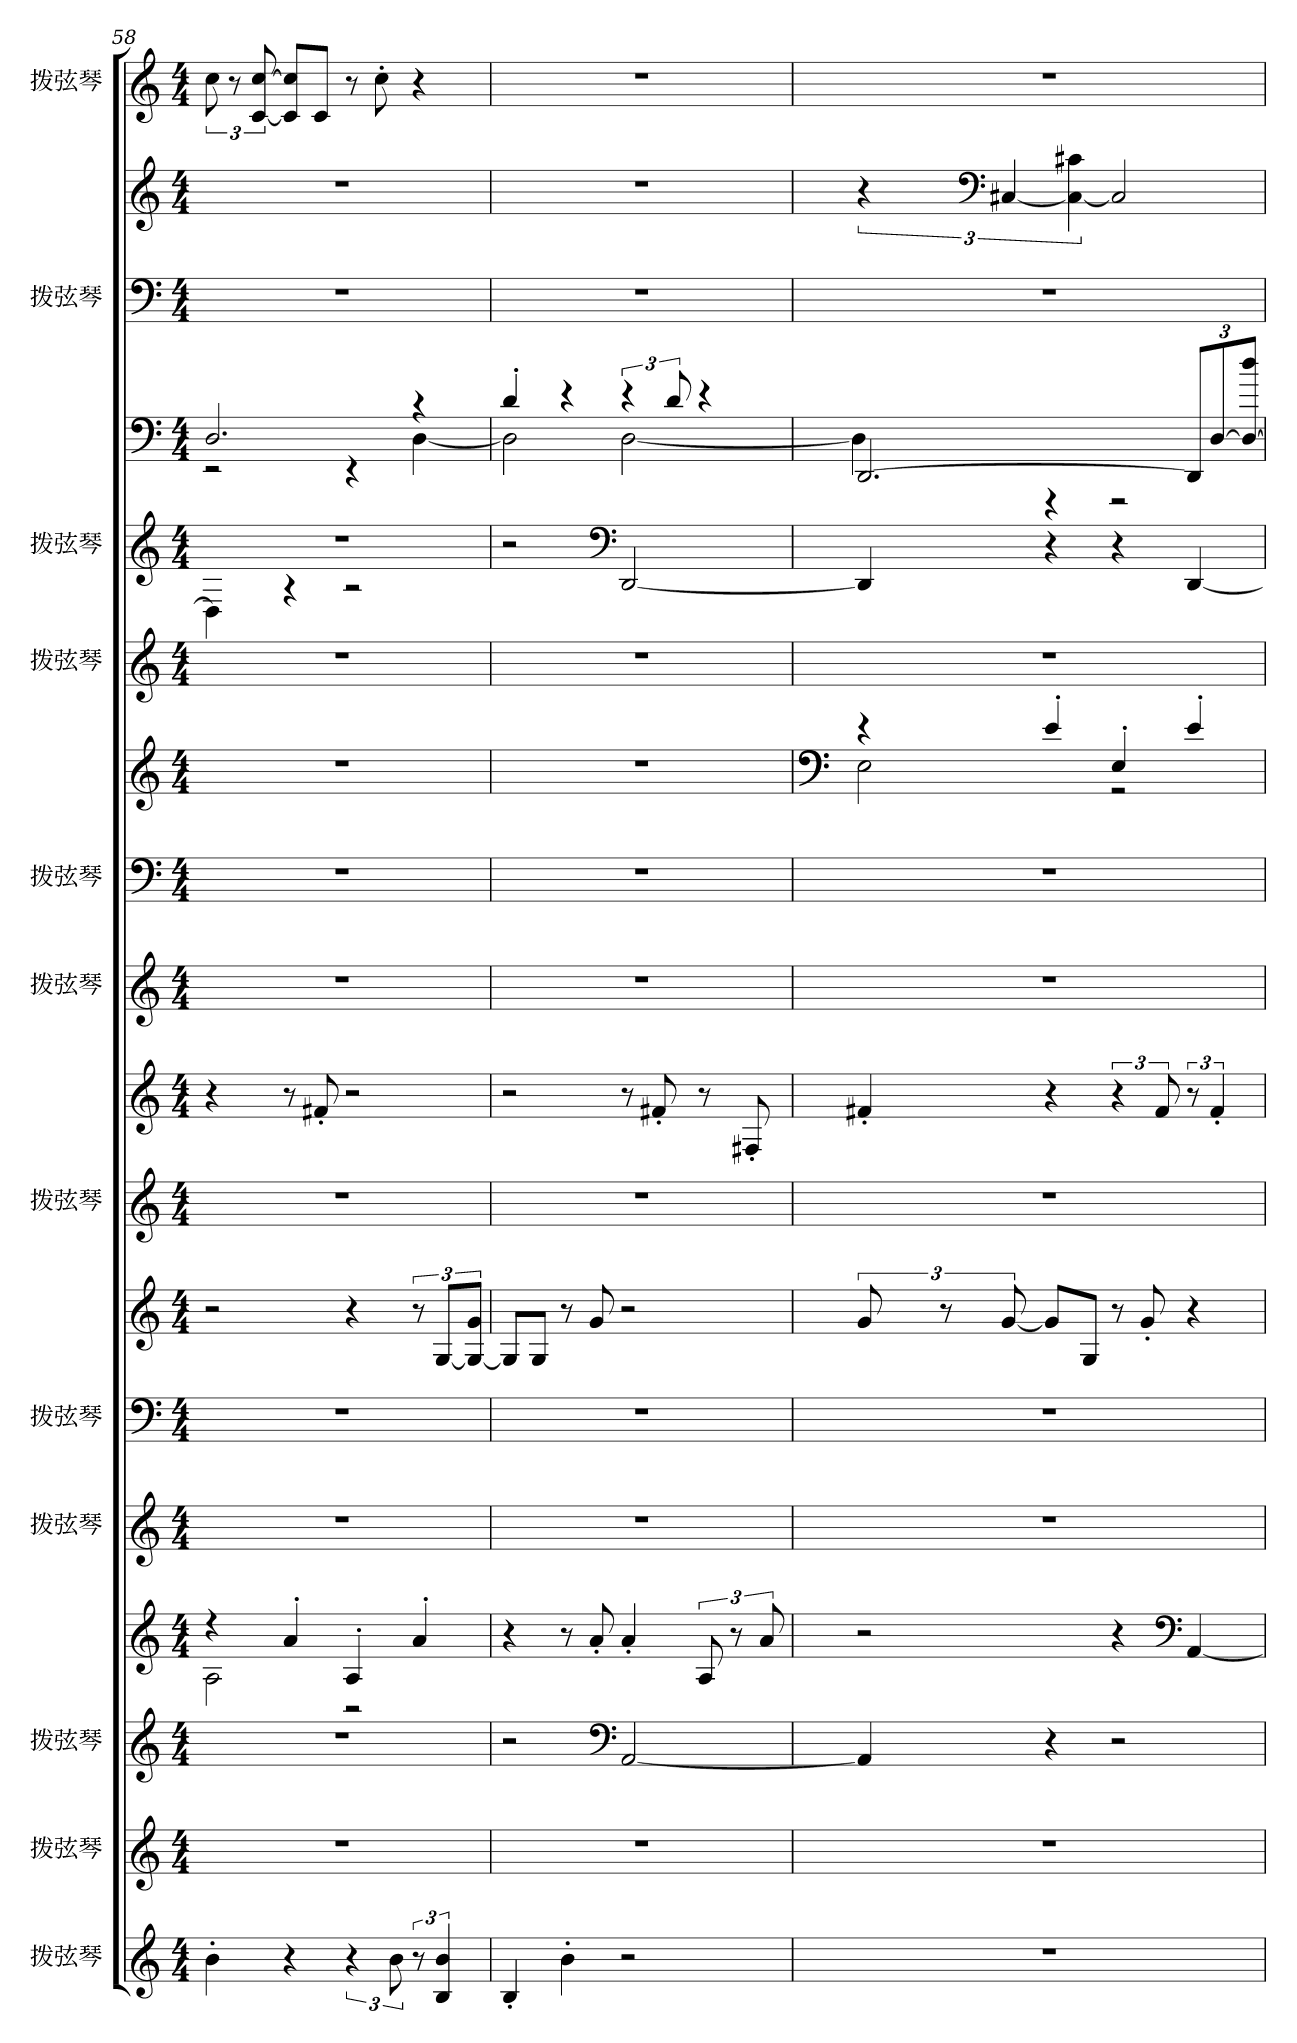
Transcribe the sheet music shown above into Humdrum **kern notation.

**kern	**kern	**kern	**kern	**kern	**kern	**kern	**kern	**kern	**kern	**kern	**kern	**kern	**kern	**kern	**kern	**kern	**kern
*part12	*part11	*part10	*part10	*part9	*part8	*part8	*part7	*part7	*part6	*part5	*part5	*part4	*part3	*part3	*part2	*part2	*part1
*staff18	*staff17	*staff16	*staff15	*staff14	*staff13	*staff12	*staff11	*staff10	*staff9	*staff8	*staff7	*staff6	*staff5	*staff4	*staff3	*staff2	*staff1
*I"拨弦琴	*I"拨弦琴	*I"拨弦琴	*	*I"拨弦琴	*I"拨弦琴	*	*I"拨弦琴	*	*I"拨弦琴	*I"拨弦琴	*	*I"拨弦琴	*I"拨弦琴	*	*I"拨弦琴	*	*I"拨弦琴
*clefG2	*clefG2	*clefG2	*clefG2	*clefG2	*clefF4	*clefG2	*clefG2	*clefG2	*clefG2	*clefF4	*clefG2	*clefG2	*clefG2	*clefF4	*clefF4	*clefG2	*clefG2
*k[]	*k[]	*k[]	*k[]	*k[]	*k[]	*k[]	*k[]	*k[]	*k[]	*k[]	*k[]	*k[]	*k[]	*k[]	*k[]	*k[]	*k[]
*M4/4	*M4/4	*M4/4	*M4/4	*M4/4	*M4/4	*M4/4	*M4/4	*M4/4	*M4/4	*M4/4	*M4/4	*M4/4	*M4/4	*M4/4	*M4/4	*M4/4	*M4/4
=58	=58	=58	=58	=58	=58	=58	=58	=58	=58	=58	=58	=58	=58	=58	=58	=58	=58
*	*	*	*^	*	*	*	*	*	*	*	*	*	*^	*^	*	*	*
4b'\	1r	1r	4r	2A\	1r	1r	2r	1r	4r	1r	1r	1r	1r	1r	4D\]	2.D/	2r	1r	1r	12cc\
.	.	.	.	.	.	.	.	.	.	.	.	.	.	.	.	.	.	.	.	12r
.	.	.	.	.	.	.	.	.	.	.	.	.	.	.	.	.	.	.	.	[12c/ [12cc/
4r	.	.	4a'/	.	.	.	.	.	8r	.	.	.	.	.	4r	.	.	.	.	8c/] 8cc/]L
.	.	.	.	.	.	.	.	.	8f#X'/	.	.	.	.	.	.	.	.	.	.	8c/J
6r	.	.	4A'/	2r	.	.	4r	.	2r	.	.	.	.	.	2r	.	4r	.	.	8r
.	.	.	.	.	.	.	.	.	.	.	.	.	.	.	.	.	.	.	.	8cc'\
12b\	.	.	.	.	.	.	.	.	.	.	.	.	.	.	.	.	.	.	.	.
12r	.	.	4a'/	.	.	.	12r	.	.	.	.	.	.	.	.	4r	[4D\	.	.	4r
6B/ 6b/	.	.	.	.	.	.	[12G/L	.	.	.	.	.	.	.	.	.	.	.	.	.
.	.	.	.	.	.	.	12G/_ 12g/J	.	.	.	.	.	.	.	.	.	.	.	.	.
*	*	*	*v	*v	*	*	*	*	*	*	*	*	*	*v	*v	*	*	*	*	*
=59	=59	=59	=59	=59	=59	=59	=59	=59	=59	=59	=59	=59	=59	=59	=59	=59	=59	=59
4B'/	1r	2r	4r	1r	1r	8G/L]	1r	2r	1r	1r	1r	1r	2r	4d'/	2D\]	1r	1r	1r
.	.	.	.	.	.	8G/J	.	.	.	.	.	.	.	.	.	.	.	.
4b'\	.	.	8r	.	.	8r	.	.	.	.	.	.	.	4r	.	.	.	.
.	.	.	8a'/	.	.	8g/	.	.	.	.	.	.	.	.	.	.	.	.
*	*	*clefF4	*	*	*	*	*	*	*	*	*	*	*clefF4	*	*	*	*	*
2r	.	[2AA/	4a'/	.	.	2r	.	8r	.	.	.	.	[2DD/	6r	[2D\	.	.	.
.	.	.	.	.	.	.	.	8f#X'/	.	.	.	.	.	.	.	.	.	.
.	.	.	.	.	.	.	.	.	.	.	.	.	.	12d/	.	.	.	.
.	.	.	12A/	.	.	.	.	8r	.	.	.	.	.	4r	.	.	.	.
.	.	.	12r	.	.	.	.	.	.	.	.	.	.	.	.	.	.	.
.	.	.	.	.	.	.	.	8F#X'/	.	.	.	.	.	.	.	.	.	.
.	.	.	12a/	.	.	.	.	.	.	.	.	.	.	.	.	.	.	.
!!LO:PB:g=z
=60	=60	=60	=60	=60	=60	=60	=60	=60	=60	=60	=60	=60	=60	=60	=60	=60	=60	=60
*	*	*	*	*	*	*	*	*	*	*	*clefF4	*	*	*	*	*	*	*
*	*	*	*	*	*	*	*	*	*	*	*^	*	*	*	*	*	*	*
1r	1r	4AA/]	2r	1r	1r	12g/	1r	4f#X'/	1r	1r	4r	2E\	1r	4DD/]	[2.DD/	4D\]	1r	6r	1r
.	.	.	.	.	.	12r	.	.	.	.	.	.	.	.	.	.	.	.	.
*	*	*	*	*	*	*	*	*	*	*	*	*	*	*	*	*	*	*clefF4	*
.	.	.	.	.	.	[12g/	.	.	.	.	.	.	.	.	.	.	.	[6C#X/	.
.	.	4r	.	.	.	8g/L]	.	4r	.	.	4e'/	.	.	4r	.	4r	.	.	.
.	.	.	.	.	.	.	.	.	.	.	.	.	.	.	.	.	.	6C#\_ 6c#X\	.
.	.	.	.	.	.	8G/J	.	.	.	.	.	.	.	.	.	.	.	.	.
.	.	2r	4r	.	.	8r	.	6r	.	.	4E'/	2r	.	4r	.	2r	.	2C#/]	.
.	.	.	.	.	.	8g'/	.	.	.	.	.	.	.	.	.	.	.	.	.
.	.	.	.	.	.	.	.	12f#/	.	.	.	.	.	.	.	.	.	.	.
*	*	*	*clefF4	*	*	*	*	*	*	*	*	*	*	*	*	*	*	*	*
*	*	*	*	*	*	*	*	*	*	*	*	*	*	*	*Xbrackettup	*	*	*	*
.	.	.	[4AA/	.	.	4r	.	12r	.	.	4e'/	.	.	[4DD/	12DD/L]	.	.	.	.
.	.	.	.	.	.	.	.	6f#'/	.	.	.	.	.	.	[12D/	.	.	.	.
.	.	.	.	.	.	.	.	.	.	.	.	.	.	.	12D/_ 12dd/J	.	.	.	.
*	*	*	*	*	*	*	*	*	*	*	*v	*v	*	*	*v	*v	*	*	*
=	=	=	=	=	=	=	=	=	=	=	=	=	=	=	=	=	=
*-	*-	*-	*-	*-	*-	*-	*-	*-	*-	*-	*-	*-	*-	*-	*-	*-	*-
